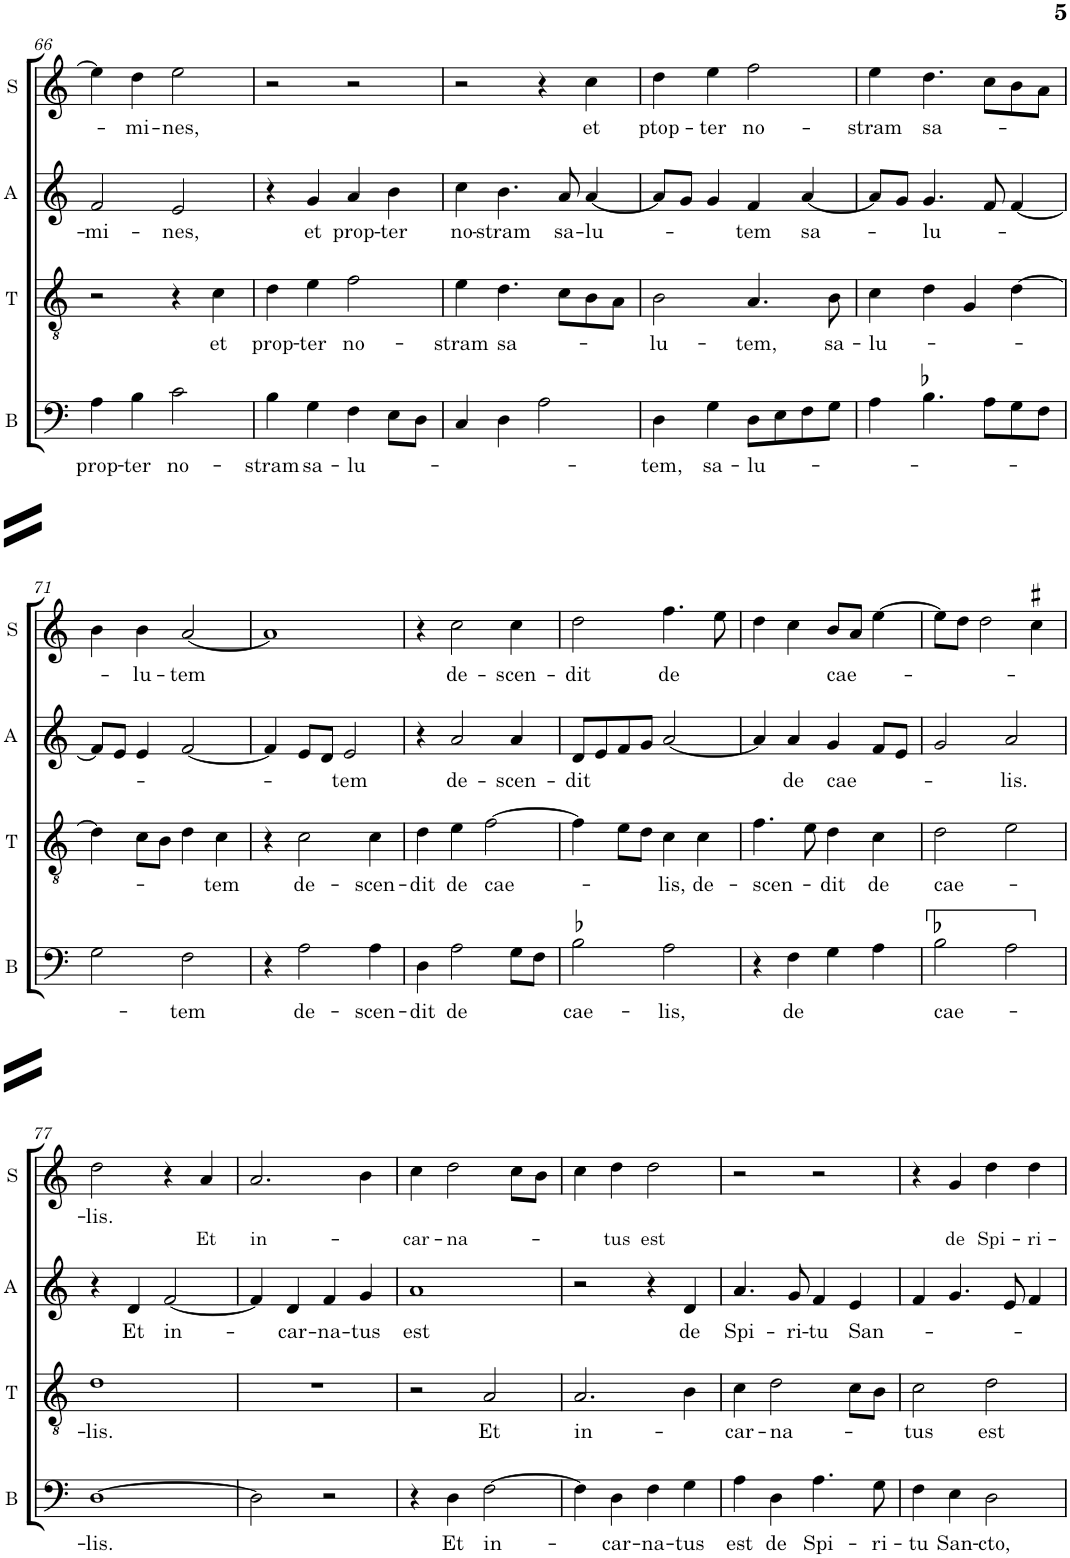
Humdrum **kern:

**kern	**text	**kern	**text	**kern	**text	**kern	**text	**text
*part4	*part4	*part3	*part3	*part2	*part2	*part1	*part1	*part1
*staff4	*staff4	*staff3	*staff3	*staff2	*staff2	*staff1	*staff1	*staff1
*I"B	*	*I"T	*	*I"A	*	*I"S	*	*
*I'B	*	*I'T	*	*I'A	*	*I'S	*	*
!!LO:PB:g=z
*clefF4	*	*clefGv2	*	*clefG2	*	*clefG2	*	*
*k[]	*	*k[]	*	*k[]	*	*k[]	*	*
*M2/2	*	*M2/2	*	*M2/2	*	*M2/2	*	*
*met(c|)	*	*met(c|)	*	*met(c|)	*	*met(c|)	*	*
=66	=66	=66	=66	=66	=66	=66	=66	=66
!	!LO:LY:b	!	!	!	!LO:LY:b	!	!	!
4A\	prop-	2r	.	2f/	-mi-	4ee\]	.	.
!	!LO:LY:b	!	!	!	!	!	!LO:LY:b	!
4B\	-ter	.	.	.	.	4dd\	-mi-	.
!	!LO:LY:b	!	!	!	!LO:LY:b	!	!LO:LY:b	!
2c\	no-	4r	.	2e/	-nes,	2ee\	-nes,	.
!	!	!	!LO:LY:b	!	!	!	!	!
.	.	4c\	et	.	.	.	.	.
=67	=67	=67	=67	=67	=67	=67	=67	=67
!	!LO:LY:b	!	!LO:LY:b	!	!	!	!	!
4B\	-stram	4d\	prop-	4r	.	2r	.	.
!	!LO:LY:b	!	!LO:LY:b	!	!LO:LY:b	!	!	!
4G\	sa-	4e\	-ter	4g/	et	.	.	.
!	!LO:LY:b	!	!LO:LY:b	!	!LO:LY:b	!	!	!
4F\	-lu-	2f\	no-	4a/	prop-	2r	.	.
!	!	!	!	!	!LO:LY:b	!	!	!
8E\L	.	.	.	4b\	-ter	.	.	.
8D\J	.	.	.	.	.	.	.	.
=68	=68	=68	=68	=68	=68	=68	=68	=68
!	!	!	!LO:LY:b	!	!LO:LY:b	!	!	!
4C/	.	4e\	-stram	4cc\	no-	2r	.	.
!	!	!	!LO:LY:b	!	!LO:LY:b	!	!	!
4D\	.	4.d\	sa-	4.b\	-stram	.	.	.
2A\	.	.	.	.	.	4r	.	.
!	!	!	!	!	!LO:LY:b	!	!	!
.	.	8c\L	.	8a/	sa-	.	.	.
!	!	!	!	!	!LO:LY:b	!	!LO:LY:b	!
.	.	8B\	.	[4a/	-lu-	4cc\	et	.
.	.	8A\J	.	.	.	.	.	.
=69	=69	=69	=69	=69	=69	=69	=69	=69
!	!LO:LY:b	!	!LO:LY:b	!	!	!	!LO:LY:b	!
4D\	-tem,	2B\	-lu-	8a/L]	.	4dd\	ptop-	.
.	.	.	.	8g/J	.	.	.	.
!	!LO:LY:b	!	!	!	!	!	!LO:LY:b	!
4G\	sa-	.	.	4g/	.	4ee\	-ter	.
!	!LO:LY:b	!	!LO:LY:b	!	!LO:LY:b	!	!LO:LY:b	!
8D\L	-lu-	4.A/	-tem,	4f/	-tem	2ff\	no-	.
8E\	.	.	.	.	.	.	.	.
!	!	!	!	!	!LO:LY:b	!	!	!
8F\	.	.	.	[4a/	sa-	.	.	.
!	!	!	!LO:LY:b	!	!	!	!	!
8G\J	.	8B\	sa-	.	.	.	.	.
=70	=70	=70	=70	=70	=70	=70	=70	=70
!	!	!	!LO:LY:b	!	!	!	!LO:LY:b	!
4A\	.	4c\	-lu-	8a/L]	.	4ee\	-stram	.
.	.	.	.	8g/J	.	.	.	.
!	!	!	!	!	!LO:LY:b	!	!LO:LY:b	!
4.B-X\	.	4d\	.	4.g/	-lu-	4.dd\	sa-	.
.	.	4G/	.	.	.	.	.	.
8A\L	.	.	.	8f/	.	8cc\L	.	.
8G\	.	[4d\	.	[4f/	.	8b\	.	.
8F\J	.	.	.	.	.	8a\J	.	.
!!LO:LB:g=z
=71	=71	=71	=71	=71	=71	=71	=71	=71
2G\	.	4d\]	.	8f/L]	.	4b\	.	.
.	.	.	.	8e/J	.	.	.	.
!	!	!	!	!	!	!	!LO:LY:b	!
.	.	8c\L	.	4e/	.	4b\	-lu-	.
.	.	8B\J	.	.	.	.	.	.
!	!LO:LY:b	!	!	!	!	!	!LO:LY:b	!
2F\	tem	4d\	.	[2f/	.	[2a/	-tem	.
!	!	!	!LO:LY:b	!	!	!	!	!
.	.	4c\	-tem	.	.	.	.	.
=72	=72	=72	=72	=72	=72	=72	=72	=72
4r	.	4r	.	4f/]	.	1a]	.	.
!	!LO:LY:b	!	!LO:LY:b	!	!	!	!	!
2A\	de-	2c\	de-	8e/L	.	.	.	.
.	.	.	.	8d/J	.	.	.	.
!	!	!	!	!	!LO:LY:b	!	!	!
.	.	.	.	2e/	-tem	.	.	.
!	!LO:LY:b	!	!LO:LY:b	!	!	!	!	!
4A\	-scen-	4c\	-scen-	.	.	.	.	.
=73	=73	=73	=73	=73	=73	=73	=73	=73
!	!LO:LY:b	!	!LO:LY:b	!	!	!	!	!
4D\	-dit	4d\	-dit	4r	.	4r	.	.
!	!LO:LY:b	!	!LO:LY:b	!	!LO:LY:b	!	!LO:LY:b	!
2A\	de	4e\	de	2a/	de-	2cc\	de-	.
!	!	!	!LO:LY:b	!	!	!	!	!
.	.	[2f\	cae-	.	.	.	.	.
!	!	!	!	!	!LO:LY:b	!	!LO:LY:b	!
8G\L	.	.	.	4a/	-scen-	4cc\	-scen-	.
8F\J	.	.	.	.	.	.	.	.
=74	=74	=74	=74	=74	=74	=74	=74	=74
!	!LO:LY:b	!	!	!	!LO:LY:b	!	!LO:LY:b	!
2B-X\	cae-	4f\]	.	8d/L	-dit	2dd\	-dit	.
.	.	.	.	8e/	.	.	.	.
.	.	8e\L	.	8f/	.	.	.	.
.	.	8d\J	.	8g/J	.	.	.	.
!	!LO:LY:b	!	!LO:LY:b	!	!	!	!LO:LY:b	!
2A\	-lis,	4c\	-lis,	[2a/	.	4.ff\	de	.
!	!	!	!LO:LY:b	!	!	!	!	!
.	.	4c\	de-	.	.	.	.	.
.	.	.	.	.	.	8ee\	.	.
=75	=75	=75	=75	=75	=75	=75	=75	=75
!	!	!	!LO:LY:b	!	!	!	!	!
4r	.	4.f\	-scen-	4a/]	.	4dd\	.	.
!	!LO:LY:b	!	!	!	!LO:LY:b	!	!	!
4F\	de	.	.	4a/	de	4cc\	.	.
.	.	8e\	.	.	.	.	.	.
!	!	!	!LO:LY:b	!	!LO:LY:b	!	!LO:LY:b	!
4G\	.	4d\	-dit	4g/	cae-	8b/L	cae-	.
.	.	.	.	.	.	8a/J	.	.
!	!	!	!LO:LY:b	!	!	!	!	!
4A\	.	4c\	de	8f/L	.	[4ee\	.	.
.	.	.	.	8e/J	.	.	.	.
=76	=76	=76	=76	=76	=76	=76	=76	=76
!	!LO:LY:b	!	!LO:LY:b	!	!	!	!	!
2B-X\	cae-	2d\	cae-	2g/	.	8ee\L]	.	.
.	.	.	.	.	.	8dd\J	.	.
.	.	.	.	.	.	2dd\	.	.
!	!	!	!	!	!LO:LY:b	!	!	!
2A\	.	2e\	.	2a/	-lis.	.	.	.
.	.	.	.	.	.	4cc#X\	.	.
!!LO:LB:g=z
=77	=77	=77	=77	=77	=77	=77	=77	=77
!	!LO:LY:b	!	!LO:LY:b	!	!	!	!LO:LY:b	!
[1D	-lis.	1d	-lis.	4r	.	2dd\	-lis.	.
!	!	!	!	!	!LO:LY:b	!	!	!
.	.	.	.	4d/	Et	.	.	.
!	!	!	!	!	!LO:LY:b	!	!	!
.	.	.	.	[2f/	in-	4r	.	.
!	!	!	!	!	!	!	!	!LO:LY:b
.	.	.	.	.	.	4a/	.	Et
=78	=78	=78	=78	=78	=78	=78	=78	=78
!	!	!	!	!	!	!	!	!LO:LY:b
2D\]	.	1r	.	4f/]	.	2.a/	.	in-
!	!	!	!	!	!LO:LY:b	!	!	!
.	.	.	.	4d/	-car-	.	.	.
!	!	!	!	!	!LO:LY:b	!	!	!
2r	.	.	.	4f/	-na-	.	.	.
!	!	!	!	!	!LO:LY:b	!	!	!
.	.	.	.	4g/	-tus	4b\	.	.
=79	=79	=79	=79	=79	=79	=79	=79	=79
!	!	!	!	!	!LO:LY:b	!	!	!LO:LY:b
4r	.	2r	.	1a	est	4cc\	.	-car-
!	!LO:LY:b	!	!	!	!	!	!	!LO:LY:b
4D\	Et	.	.	.	.	2dd\	.	-na-
!	!LO:LY:b	!	!LO:LY:b	!	!	!	!	!
[2F\	in-	2A/	Et	.	.	.	.	.
.	.	.	.	.	.	8cc\L	.	.
.	.	.	.	.	.	8b\J	.	.
=80	=80	=80	=80	=80	=80	=80	=80	=80
!	!	!	!LO:LY:b	!	!	!	!	!
4F\]	.	2.A/	in-	2r	.	4cc\	.	.
!	!LO:LY:b	!	!	!	!	!	!	!LO:LY:b
4D\	-car-	.	.	.	.	4dd\	.	-tus
!	!LO:LY:b	!	!	!	!	!	!	!LO:LY:b
4F\	-na-	.	.	4r	.	2dd\	.	est
!	!LO:LY:b	!	!	!	!LO:LY:b	!	!	!
4G\	-tus	4B\	.	4d/	de	.	.	.
=81	=81	=81	=81	=81	=81	=81	=81	=81
!	!LO:LY:b	!	!LO:LY:b	!	!LO:LY:b	!	!	!
4A\	est	4c\	-car-	4.a/	Spi-	2r	.	.
!	!LO:LY:b	!	!LO:LY:b	!	!	!	!	!
4D\	de	2d\	-na-	.	.	.	.	.
!	!	!	!	!	!LO:LY:b	!	!	!
.	.	.	.	8g/	-ri-	.	.	.
!	!LO:LY:b	!	!	!	!LO:LY:b	!	!	!
4.A\	Spi-	.	.	4f/	-tu	2r	.	.
!	!	!	!	!	!LO:LY:b	!	!	!
.	.	8c\L	.	4e/	San-	.	.	.
!	!LO:LY:b	!	!	!	!	!	!	!
8G\	-ri-	8B\J	.	.	.	.	.	.
=82	=82	=82	=82	=82	=82	=82	=82	=82
!	!LO:LY:b	!	!LO:LY:b	!	!	!	!	!
4F\	-tu	2c\	-tus	4f/	.	4r	.	.
!	!LO:LY:b	!	!	!	!	!	!	!LO:LY:b
4E\	San-	.	.	4.g/	.	4g/	.	de
!	!LO:LY:b	!	!LO:LY:b	!	!	!	!	!LO:LY:b
2D\	-cto,	2d\	est	.	.	4dd\	.	Spi-
.	.	.	.	8e/	.	.	.	.
!	!	!	!	!	!	!	!	!LO:LY:b
.	.	.	.	4f/	.	4dd\	.	-ri-
=	=	=	=	=	=	=	=	=
*-	*-	*-	*-	*-	*-	*-	*-	*-
